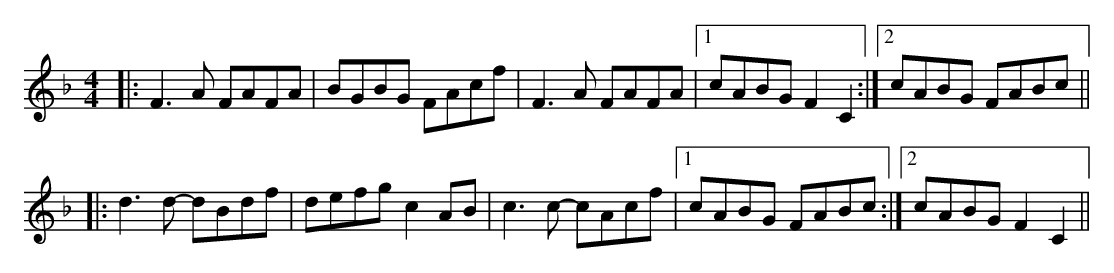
X:1
M:4/4
K:F
|: F3A FAFA | BGBG FAcf | F3A FAFA |1 cABG F2 C2 :|2 cABG FABc ||
|: d3d- dBdf | defg c2AB | c3c- cAcf |1 cABG FABc :|2 cABG F2 C2 ||
